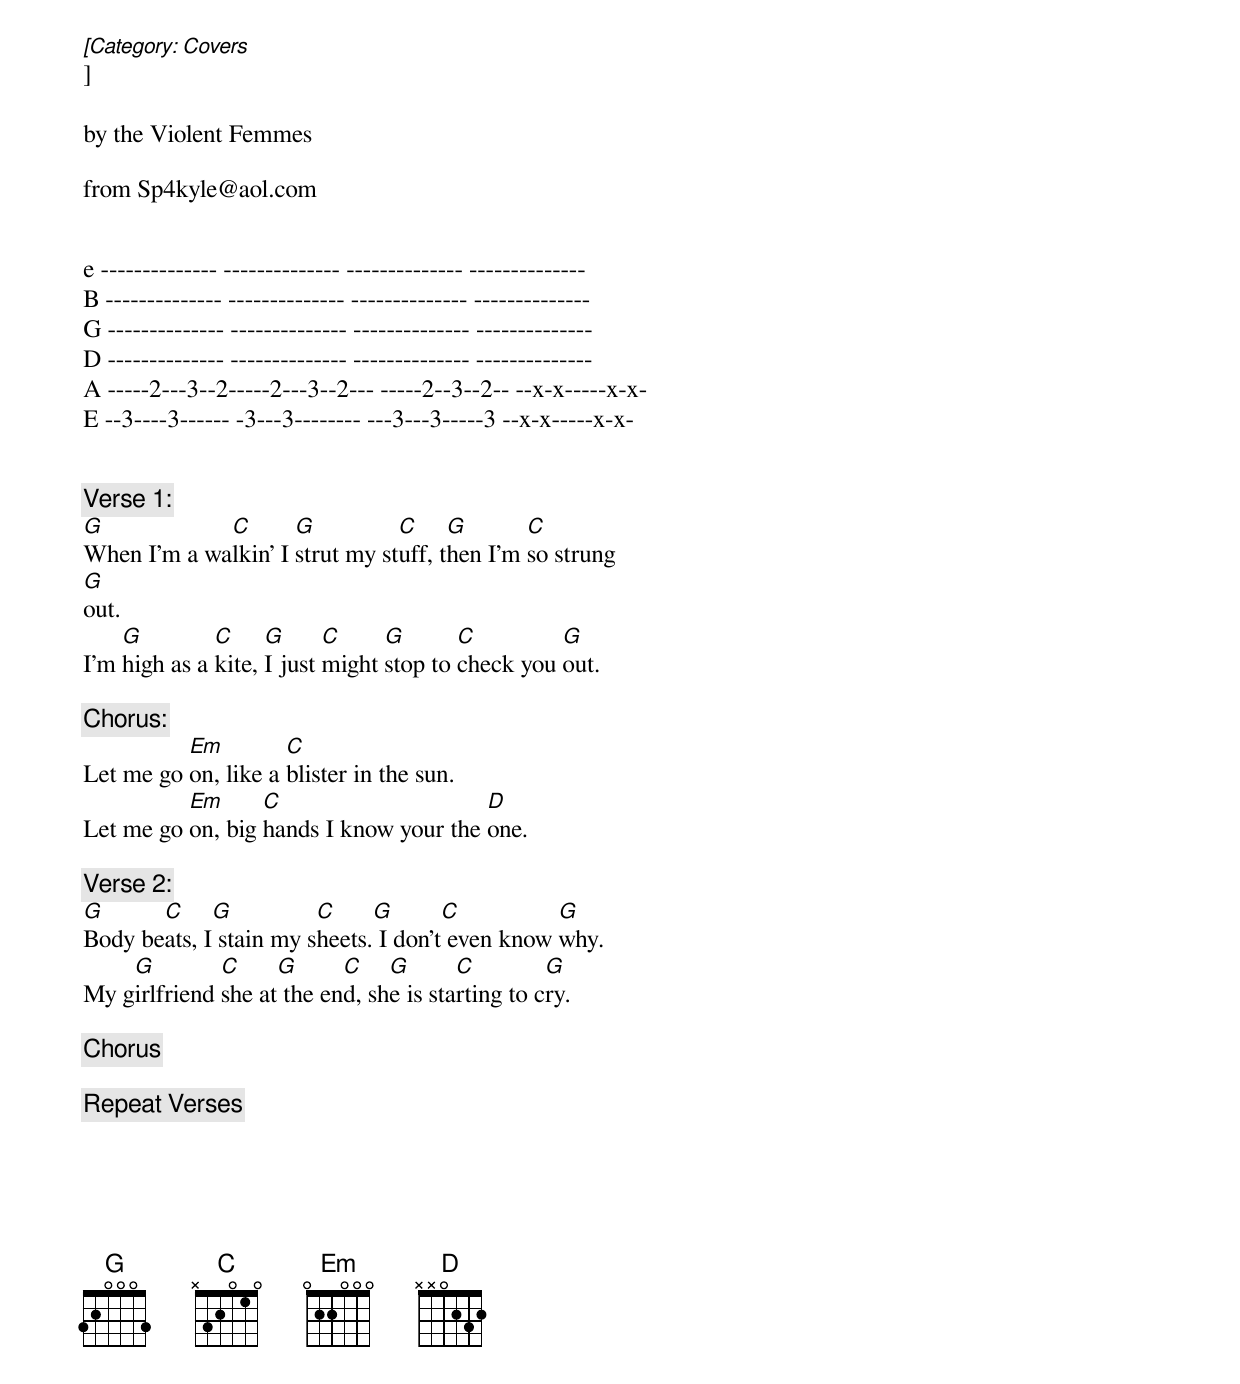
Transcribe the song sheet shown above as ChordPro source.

[[Category: Covers]]
<pre>
by the Violent Femmes

from Sp4kyle@aol.com


e -------------- -------------- -------------- --------------
B -------------- -------------- -------------- --------------
G -------------- -------------- -------------- --------------
D -------------- -------------- -------------- --------------
A -----2---3--2-----2---3--2--- -----2--3--2-- --x-x-----x-x-
E --3----3------ -3---3-------- ---3---3-----3 --x-x-----x-x-
{eot}


{c:Verse 1:}
[G]When I'm a wa[C]lkin' I [G]strut my st[C]uff, t[G]hen I'm [C]so strung
[G]out.
I'm [G]high as a [C]kite, [G]I just [C]might [G]stop to [C]check you [G]out.

{c:Chorus:}
Let me go [Em]on, like a [C]blister in the sun.
Let me go [Em]on, big [C]hands I know your the [D]one.

{c:Verse 2:}
[G]Body be[C]ats, I[G] stain my s[C]heets.[G] I don't[C] even know [G]why.
My g[G]irlfriend [C]she at[G] the en[C]d, sh[G]e is sta[C]rting to c[G]ry.

{c:Chorus}

{c:Repeat Verses}




</pre>
